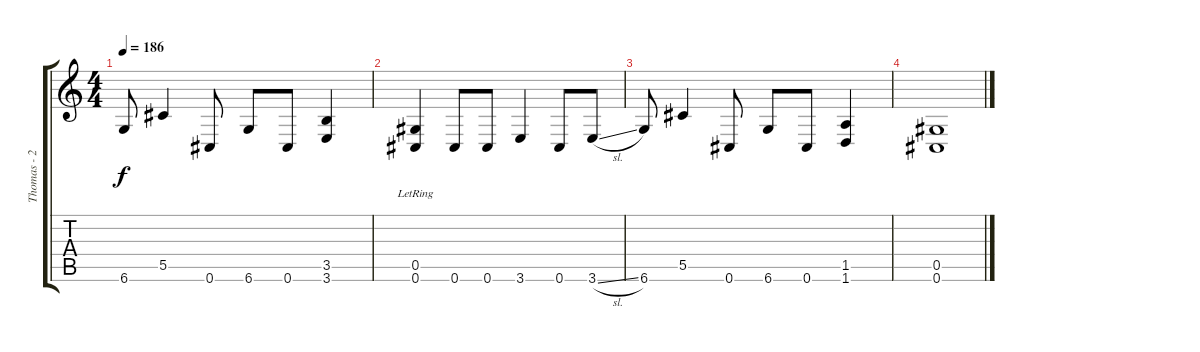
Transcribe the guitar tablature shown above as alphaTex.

\track ("Thomas - 2" "Thomas - 2") {instrument distortionguitar}
\staff {score tabs}
\tuning (Eb4 Bb3 Gb3 Db3 Ab2 Db2) {hide}
\ts (4 4)
\tempo 186
\clef g2
\ks c
6.6.8{dy f} 5.5.4 0.6.8 6.6.8 0.6.8 (3.5 3.6).4 |
(0.5 0.6{lr}).4 0.6.8 0.6.8 3.6.4 0.6.8 3.6{sl}.8 |
6.6.8 5.5.4 0.6.8 6.6.8 0.6.8 (1.5 1.6).4 |
(0.5 0.6).1
